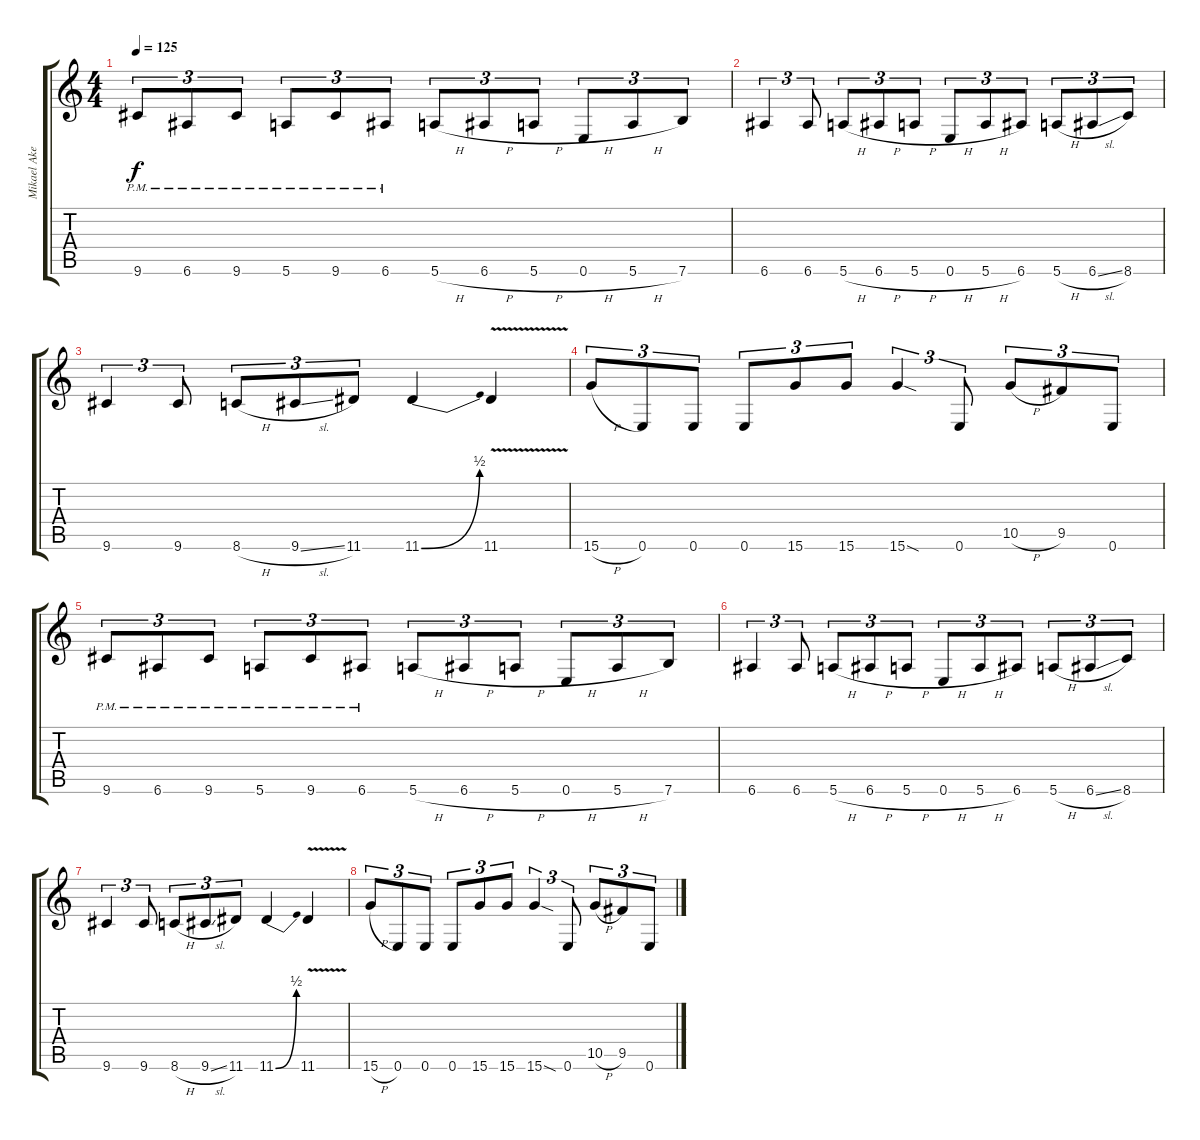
\track ("Mikael Akerfeldt" "Mikael Ake") {instrument acousticguitarnylon}
\staff {score tabs}
\tuning (E4 B3 G3 D3 A2 E2) {hide}
\ts (4 4)
\tempo 125
\clef g2
\ks c
9.6{pm}.8{tu (3 2) dy f} 6.6{pm}.8{tu (3 2)} 9.6{pm}.8{tu (3 2)} 5.6{pm}.8{tu (3 2)} 9.6{pm}.8{tu (3 2)} 6.6{pm}.8{tu (3 2)} 5.6{h}.8{tu (3 2)} 6.6{h}.8{tu (3 2)} 5.6{h}.8{tu (3 2)} 0.6{h}.8{tu (3 2)} 5.6{h}.8{tu (3 2)} 7.6.8{tu (3 2)} |
6.6.4{tu (3 2)} 6.6.8{tu (3 2)} 5.6{h}.8{tu (3 2)} 6.6{h}.8{tu (3 2)} 5.6{h}.8{tu (3 2)} 0.6{h}.8{tu (3 2)} 5.6{h}.8{tu (3 2)} 6.6.8{tu (3 2)} 5.6{h}.8{tu (3 2)} 6.6{sl}.8{tu (3 2)} 8.6.8{tu (3 2)} |
9.6.4{tu (3 2)} 9.6.8{tu (3 2)} 8.6{h}.8{tu (3 2)} 9.6{sl}.8{tu (3 2)} 11.6.8{tu (3 2)} 11.6{be (bend 0 0 60 2)}.4 11.6{v}.4 |
15.6{h}.8{tu (3 2)} 0.6.8{tu (3 2)} 0.6.8{tu (3 2)} 0.6.8{tu (3 2)} 15.6.8{tu (3 2)} 15.6.8{tu (3 2)} 15.6{sod}.4{tu (3 2)} 0.6.8{tu (3 2)} 10.5{h}.8{tu (3 2)} 9.5.8{tu (3 2)} 0.6.8{tu (3 2)} |
9.6{pm}.8{tu (3 2)} 6.6{pm}.8{tu (3 2)} 9.6{pm}.8{tu (3 2)} 5.6{pm}.8{tu (3 2)} 9.6{pm}.8{tu (3 2)} 6.6{pm}.8{tu (3 2)} 5.6{h}.8{tu (3 2)} 6.6{h}.8{tu (3 2)} 5.6{h}.8{tu (3 2)} 0.6{h}.8{tu (3 2)} 5.6{h}.8{tu (3 2)} 7.6.8{tu (3 2)} |
6.6.4{tu (3 2)} 6.6.8{tu (3 2)} 5.6{h}.8{tu (3 2)} 6.6{h}.8{tu (3 2)} 5.6{h}.8{tu (3 2)} 0.6{h}.8{tu (3 2)} 5.6{h}.8{tu (3 2)} 6.6.8{tu (3 2)} 5.6{h}.8{tu (3 2)} 6.6{sl}.8{tu (3 2)} 8.6.8{tu (3 2)} |
9.6.4{tu (3 2)} 9.6.8{tu (3 2)} 8.6{h}.8{tu (3 2)} 9.6{sl}.8{tu (3 2)} 11.6.8{tu (3 2)} 11.6{be (bend 0 0 60 2)}.4 11.6{v}.4 |
15.6{h}.8{tu (3 2)} 0.6.8{tu (3 2)} 0.6.8{tu (3 2)} 0.6.8{tu (3 2)} 15.6.8{tu (3 2)} 15.6.8{tu (3 2)} 15.6{sod}.4{tu (3 2)} 0.6.8{tu (3 2)} 10.5{h}.8{tu (3 2)} 9.5.8{tu (3 2)} 0.6.8{tu (3 2)}
